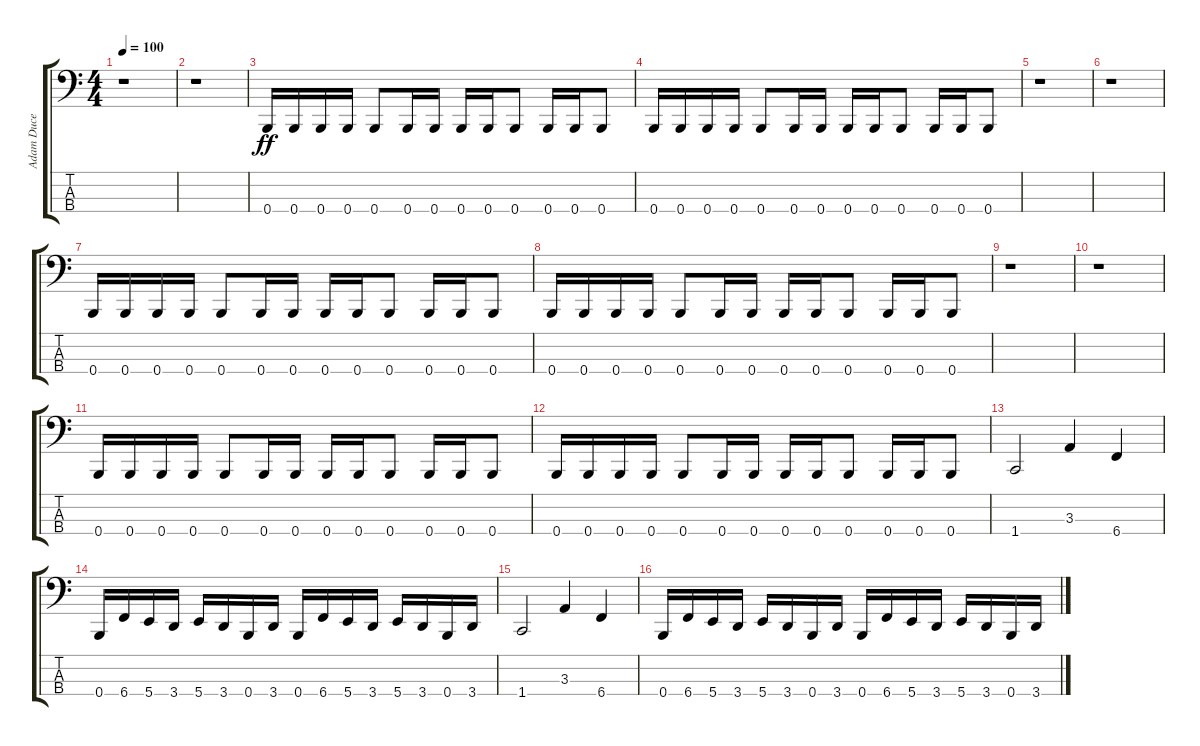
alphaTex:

\track ("Adam Duce" "Adam Duce") {instrument electricbasspick}
\staff {score tabs}
\tuning (E2 B1 Gb1 B0) {hide}
\ts (4 4)
\tempo 100
\clef f4
\ks c
r.1{dy ff} |
r.1 |
0.4.16 0.4.16 0.4.16 0.4.16 0.4.8 0.4.16 0.4.16 0.4.16 0.4.16 0.4.8 0.4.16 0.4.16 0.4.8 |
0.4.16 0.4.16 0.4.16 0.4.16 0.4.8 0.4.16 0.4.16 0.4.16 0.4.16 0.4.8 0.4.16 0.4.16 0.4.8 |
r.1 |
r.1 |
0.4.16 0.4.16 0.4.16 0.4.16 0.4.8 0.4.16 0.4.16 0.4.16 0.4.16 0.4.8 0.4.16 0.4.16 0.4.8 |
0.4.16 0.4.16 0.4.16 0.4.16 0.4.8 0.4.16 0.4.16 0.4.16 0.4.16 0.4.8 0.4.16 0.4.16 0.4.8 |
r.1 |
r.1 |
0.4.16 0.4.16 0.4.16 0.4.16 0.4.8 0.4.16 0.4.16 0.4.16 0.4.16 0.4.8 0.4.16 0.4.16 0.4.8 |
0.4.16 0.4.16 0.4.16 0.4.16 0.4.8 0.4.16 0.4.16 0.4.16 0.4.16 0.4.8 0.4.16 0.4.16 0.4.8 |
1.4.2 3.3.4 6.4.4 |
0.4.16 6.4.16 5.4.16 3.4.16 5.4.16 3.4.16 0.4.16 3.4.16 0.4.16 6.4.16 5.4.16 3.4.16 5.4.16 3.4.16 0.4.16 3.4.16 |
1.4.2 3.3.4 6.4.4 |
0.4.16 6.4.16 5.4.16 3.4.16 5.4.16 3.4.16 0.4.16 3.4.16 0.4.16 6.4.16 5.4.16 3.4.16 5.4.16 3.4.16 0.4.16 3.4.16
